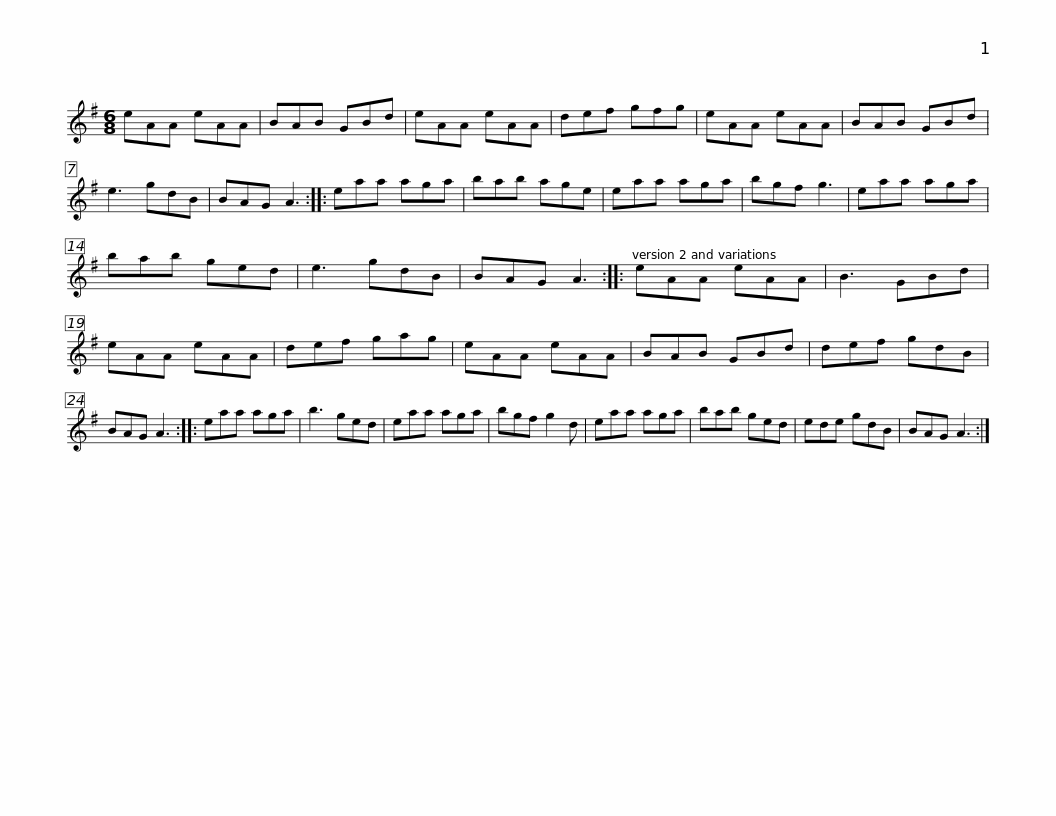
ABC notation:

X:1
L:1/8
M:6/8
I:linebreak $
K:G
V:1 treble
V:1
 eAA eAA | BAB GBd | eAA eAA | def gfg | eAA eAA | %5
 BAB GBd | e3 gdB |$ BAG A3 :: eaa aga | bab age | %10
 eaa aga | bgf g3 | eaa aga |$ bab ged | e3 gdB | %15
 BAG A3 :: eAA eAA | B3 GBd | eAA eAA | def gag |$ %20
 eAA eAA | BAB GBd | def gdB | BAG A3 :: eaa aga | %25
 b3 ged | eaa aga |$ bgf g2 d | eaa aga | bab ged | %30
 ede gdB | BAG A3 :| %32
